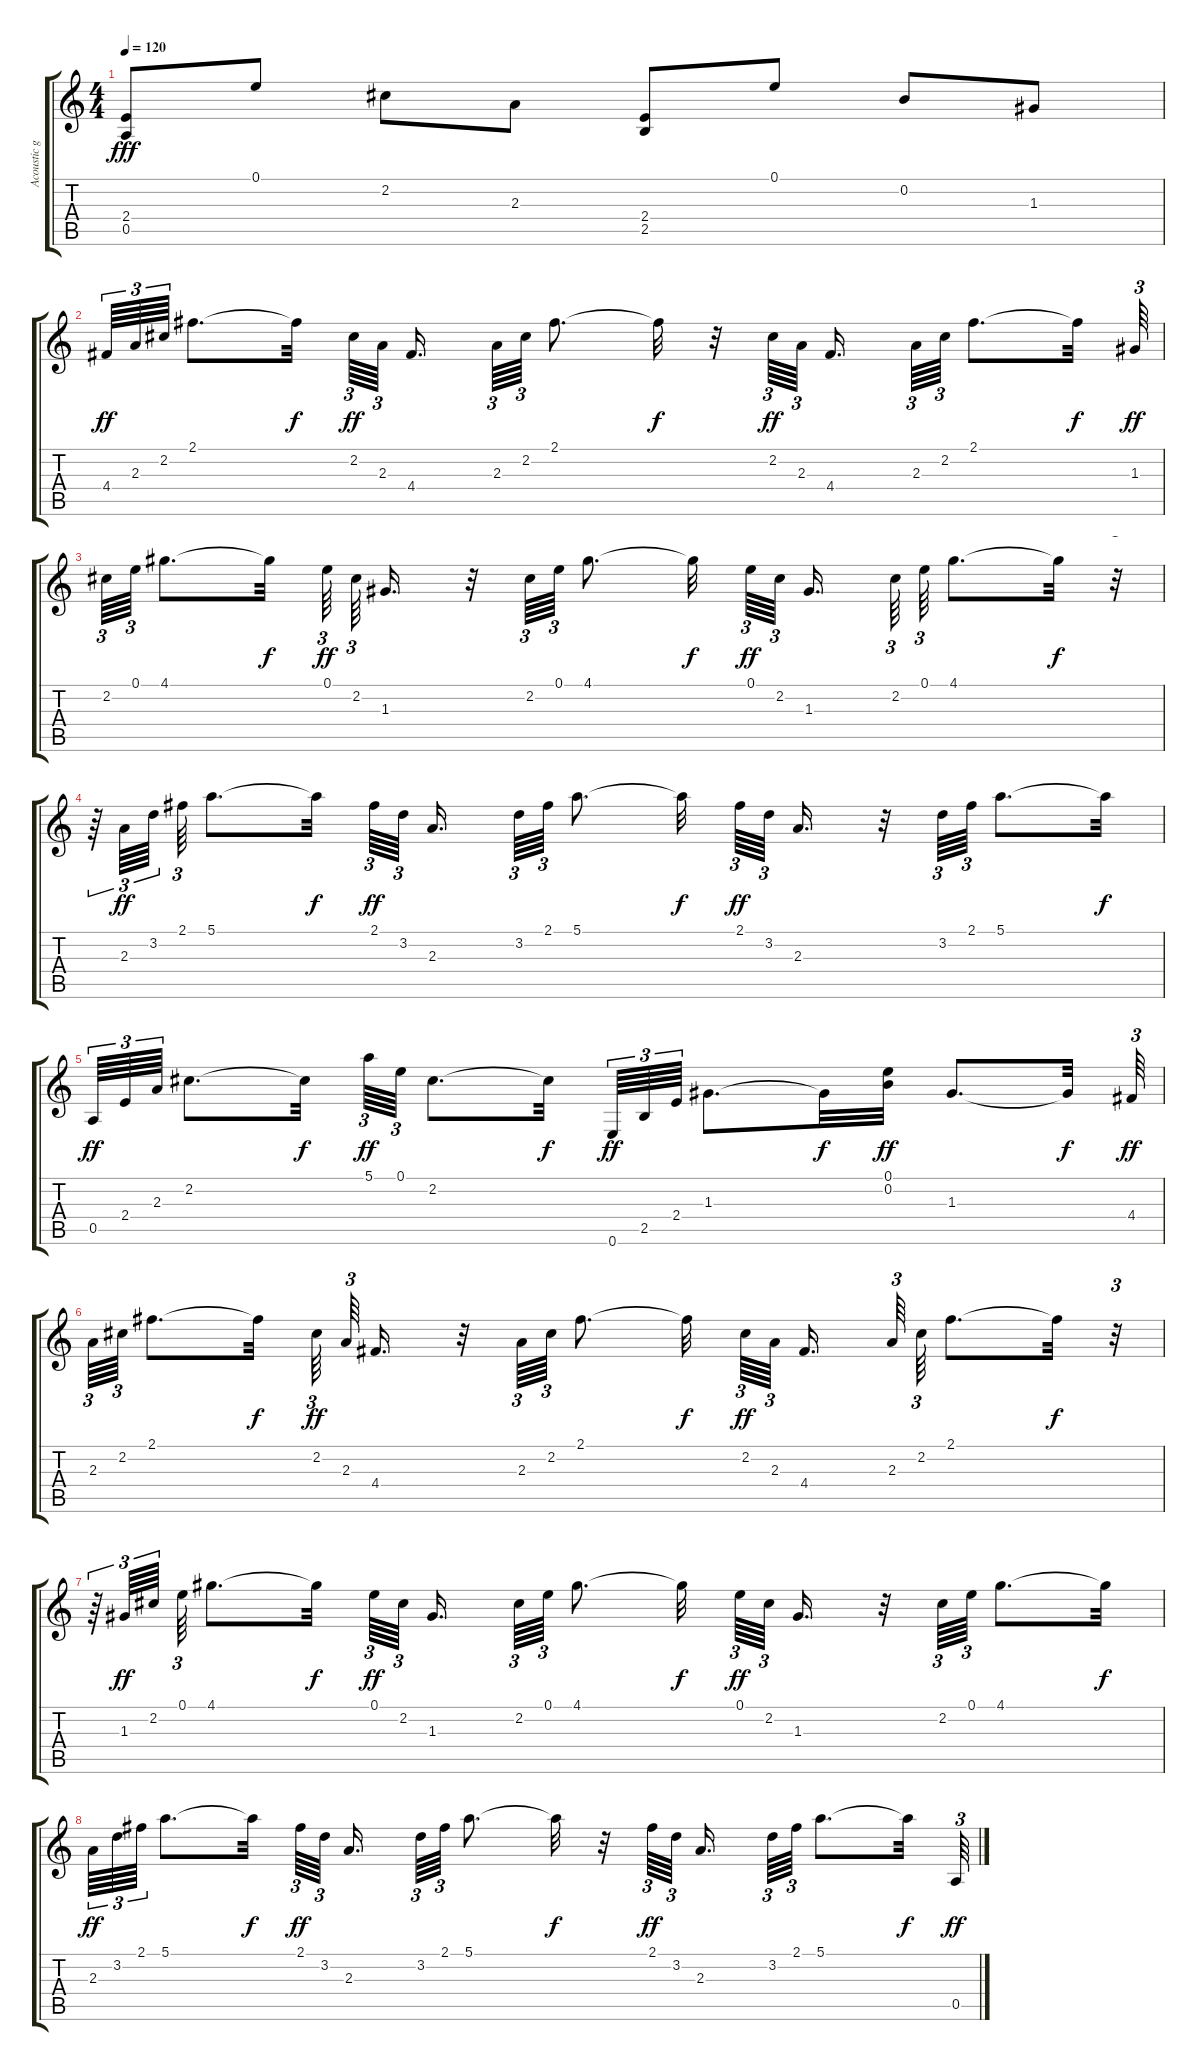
\track ("Acoustic guitar" "Acoustic g") {instrument acousticguitarsteel}
\staff {score tabs}
\tuning (E4 B3 G3 D3 A2 E2) {hide}
\ts (4 4)
\tempo 120
\clef g2
\ks c
(2.4 0.5).8{dy fff} 0.1.8 2.2.8 2.3.8 (2.4 2.5).8 0.1.8 0.2.8 1.3.8 |
4.4.64{tu (3 2) dy ff} 2.3.64{tu (3 2)} 2.2.64{tu (3 2)} 2.1.8{d} 2.1{t}.32{dy f} 2.2.64{tu (3 2) dy ff} 2.3.64{tu (3 2) beam splitsecondary} 4.4.16{d beam splitsecondary} 2.3.64{tu (3 2)} 2.2.64{tu (3 2)} 2.1.8{d} 2.1{t}.32{dy f} r.32 2.2.64{tu (3 2) dy ff} 2.3.64{tu (3 2) beam splitsecondary} 4.4.16{d} 2.3.64{tu (3 2)} 2.2.64{tu (3 2)} 2.1.8{d} 2.1{t}.32{dy f} 1.3.64{tu (3 2) dy ff} |
2.2.64{tu (3 2)} 0.1.64{tu (3 2)} 4.1.8{d} 4.1{t}.32{dy f} 0.1.64{tu (3 2) dy ff} 2.2.64{tu (3 2)} 1.3.16{d} r.32 2.2.64{tu (3 2)} 0.1.64{tu (3 2)} 4.1.8{d} 4.1{t}.32{dy f beam splitsecondary} 0.1.64{tu (3 2) dy ff} 2.2.64{tu (3 2) beam splitsecondary} 1.3.16{d} 2.2.64{tu (3 2)} 0.1.64{tu (3 2)} 4.1.8{d} 4.1{t}.32{dy f} r.32{tu (3 2)} |
r.64{tu (3 2)} 2.3.64{tu (3 2) dy ff} 3.2.64{tu (3 2) beam splitsecondary} 2.1.64{tu (3 2)} 5.1.8{d} 5.1{t}.32{dy f} 2.1.64{tu (3 2) dy ff} 3.2.64{tu (3 2) beam splitsecondary} 2.3.16{d beam splitsecondary} 3.2.64{tu (3 2)} 2.1.64{tu (3 2)} 5.1.8{d} 5.1{t}.32{dy f beam splitsecondary} 2.1.64{tu (3 2) dy ff} 3.2.64{tu (3 2) beam splitsecondary} 2.3.16{d} r.32 3.2.64{tu (3 2)} 2.1.64{tu (3 2)} 5.1.8{d} 5.1{t}.32{dy f} |
0.5.64{tu (3 2) dy ff} 2.4.64{tu (3 2)} 2.3.64{tu (3 2)} 2.2.8{d} 2.2{t}.32{dy f} 5.1.64{tu (3 2) dy ff} 0.1.64{tu (3 2)} 2.2.8{d} 2.2{t}.32{dy f} 0.6.64{tu (3 2) dy ff} 2.5.64{tu (3 2)} 2.4.64{tu (3 2)} 1.3.8{d} 1.3{t}.32{dy f} (0.1 0.2).32{dy ff} 1.3.8{d} 1.3{t}.32{dy f} 4.4.64{tu (3 2) dy ff} |
2.3.64{tu (3 2)} 2.2.64{tu (3 2)} 2.1.8{d} 2.1{t}.32{dy f} 2.2.64{tu (3 2) dy ff} 2.3.64{tu (3 2)} 4.4.16{d} r.32 2.3.64{tu (3 2)} 2.2.64{tu (3 2)} 2.1.8{d} 2.1{t}.32{dy f beam splitsecondary} 2.2.64{tu (3 2) dy ff} 2.3.64{tu (3 2) beam splitsecondary} 4.4.16{d} 2.3.64{tu (3 2)} 2.2.64{tu (3 2)} 2.1.8{d} 2.1{t}.32{dy f} r.32{tu (3 2)} |
r.64{tu (3 2)} 1.3.64{tu (3 2) dy ff} 2.2.64{tu (3 2) beam splitsecondary} 0.1.64{tu (3 2)} 4.1.8{d} 4.1{t}.32{dy f} 0.1.64{tu (3 2) dy ff} 2.2.64{tu (3 2) beam splitsecondary} 1.3.16{d beam splitsecondary} 2.2.64{tu (3 2)} 0.1.64{tu (3 2)} 4.1.8{d} 4.1{t}.32{dy f beam splitsecondary} 0.1.64{tu (3 2) dy ff} 2.2.64{tu (3 2) beam splitsecondary} 1.3.16{d} r.32 2.2.64{tu (3 2)} 0.1.64{tu (3 2)} 4.1.8{d} 4.1{t}.32{dy f} |
2.3.64{tu (3 2) dy ff} 3.2.64{tu (3 2)} 2.1.64{tu (3 2)} 5.1.8{d} 5.1{t}.32{dy f} 2.1.64{tu (3 2) dy ff} 3.2.64{tu (3 2) beam splitsecondary} 2.3.16{d beam splitsecondary} 3.2.64{tu (3 2)} 2.1.64{tu (3 2)} 5.1.8{d} 5.1{t}.32{dy f} r.32 2.1.64{tu (3 2) dy ff} 3.2.64{tu (3 2) beam splitsecondary} 2.3.16{d} 3.2.64{tu (3 2)} 2.1.64{tu (3 2)} 5.1.8{d} 5.1{t}.32{dy f} 0.5.64{tu (3 2) dy ff}
